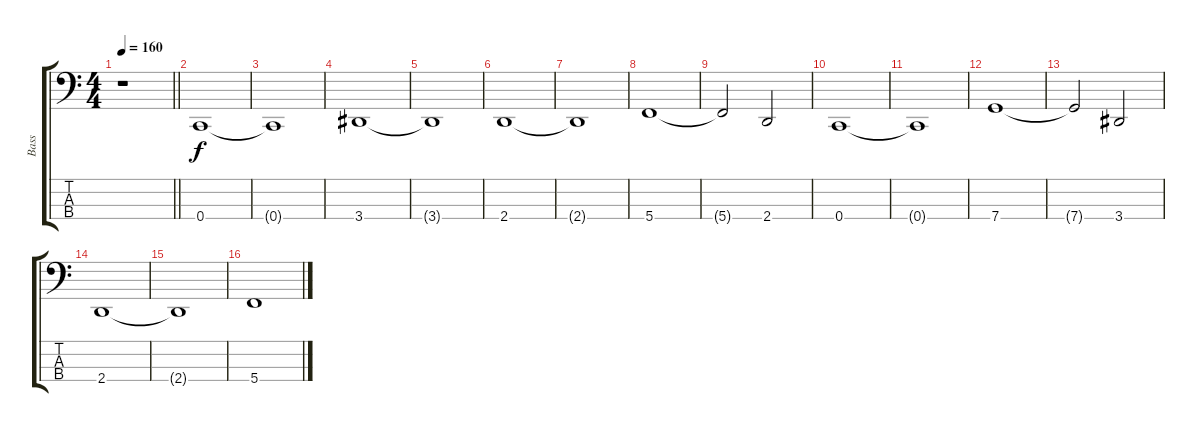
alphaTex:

\track ("Bass" "Bass") {instrument electricbassfinger}
\staff {score tabs}
\tuning (F2 C2 G1 C1) {hide}
\ts (4 4)
\tempo 160
\clef f4
\barLineRight lightlight
\ks c
r.1{dy f} |
\section ("" "")
0.4.1 |
0.4{t}.1 |
3.4.1 |
3.4{t}.1 |
2.4.1 |
2.4{t}.1 |
5.4.1 |
5.4{t}.2 2.4.2 |
0.4.1 |
0.4{t}.1 |
7.4.1 |
7.4{t}.2 3.4.2 |
2.4.1 |
2.4{t}.1 |
5.4.1
